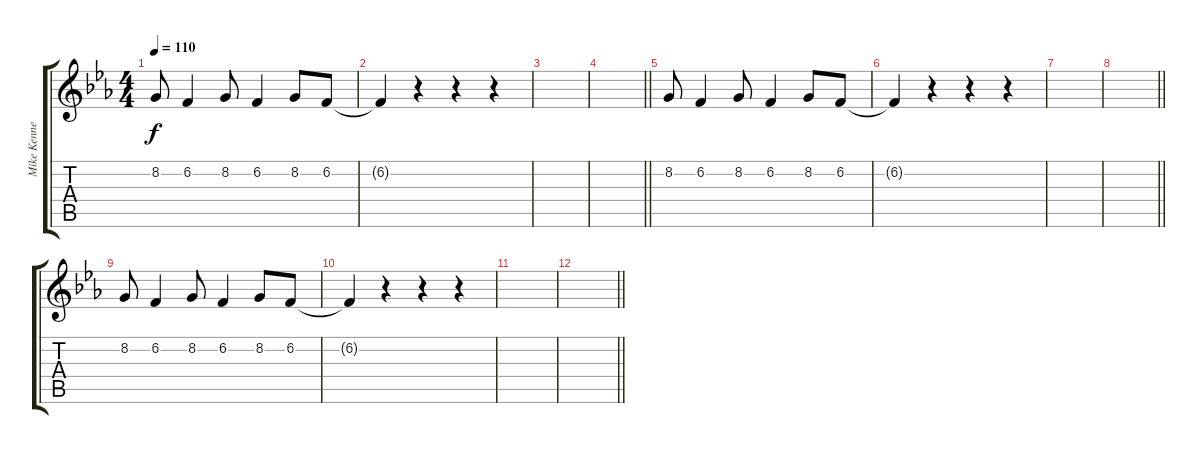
\track ("Mike Kennerty (Backup Vocals)" "Mike Kenne") {instrument clarinet}
\staff {score tabs}
\tuning (E4 B3 G3 D3 A2 E2) {hide}
\ts (4 4)
\tempo 110
\clef g2
\ks eb
8.2.8{dy f} 6.2.4 8.2.8 6.2.4 8.2.8 6.2.8 |
6.2{t}.4 r.4 r.4 r.4 |
|
\barLineRight lightlight
|
8.2.8 6.2.4 8.2.8 6.2.4 8.2.8 6.2.8 |
6.2{t}.4 r.4 r.4 r.4 |
|
\barLineRight lightlight
|
8.2.8 6.2.4 8.2.8 6.2.4 8.2.8 6.2.8 |
6.2{t}.4 r.4 r.4 r.4 |
|
\barLineRight lightlight
